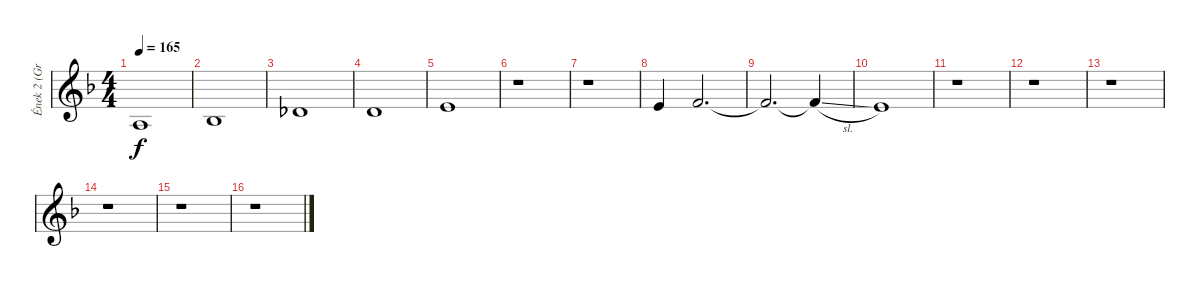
\track ("Ének 2 (Greg Smith)" "Ének 2 (Gr") {instrument tenorsax}
\staff {score}
\tuning (E4 B3 G3 D3 A2 E2) {hide}
\ts (4 4)
\tempo 165
\clef g2
\ks f
2.3.1{dy f} |
3.3.1 |
2.2.1 |
3.2.1 |
0.1.1 |
r.1 |
r.1 |
0.1.4 6.2.2{d} |
6.2{t}.2{d} 6.2{sl t}.4 |
5.2.1 |
r.1 |
r.1 |
r.1 |
r.1 |
r.1 |
r.1
